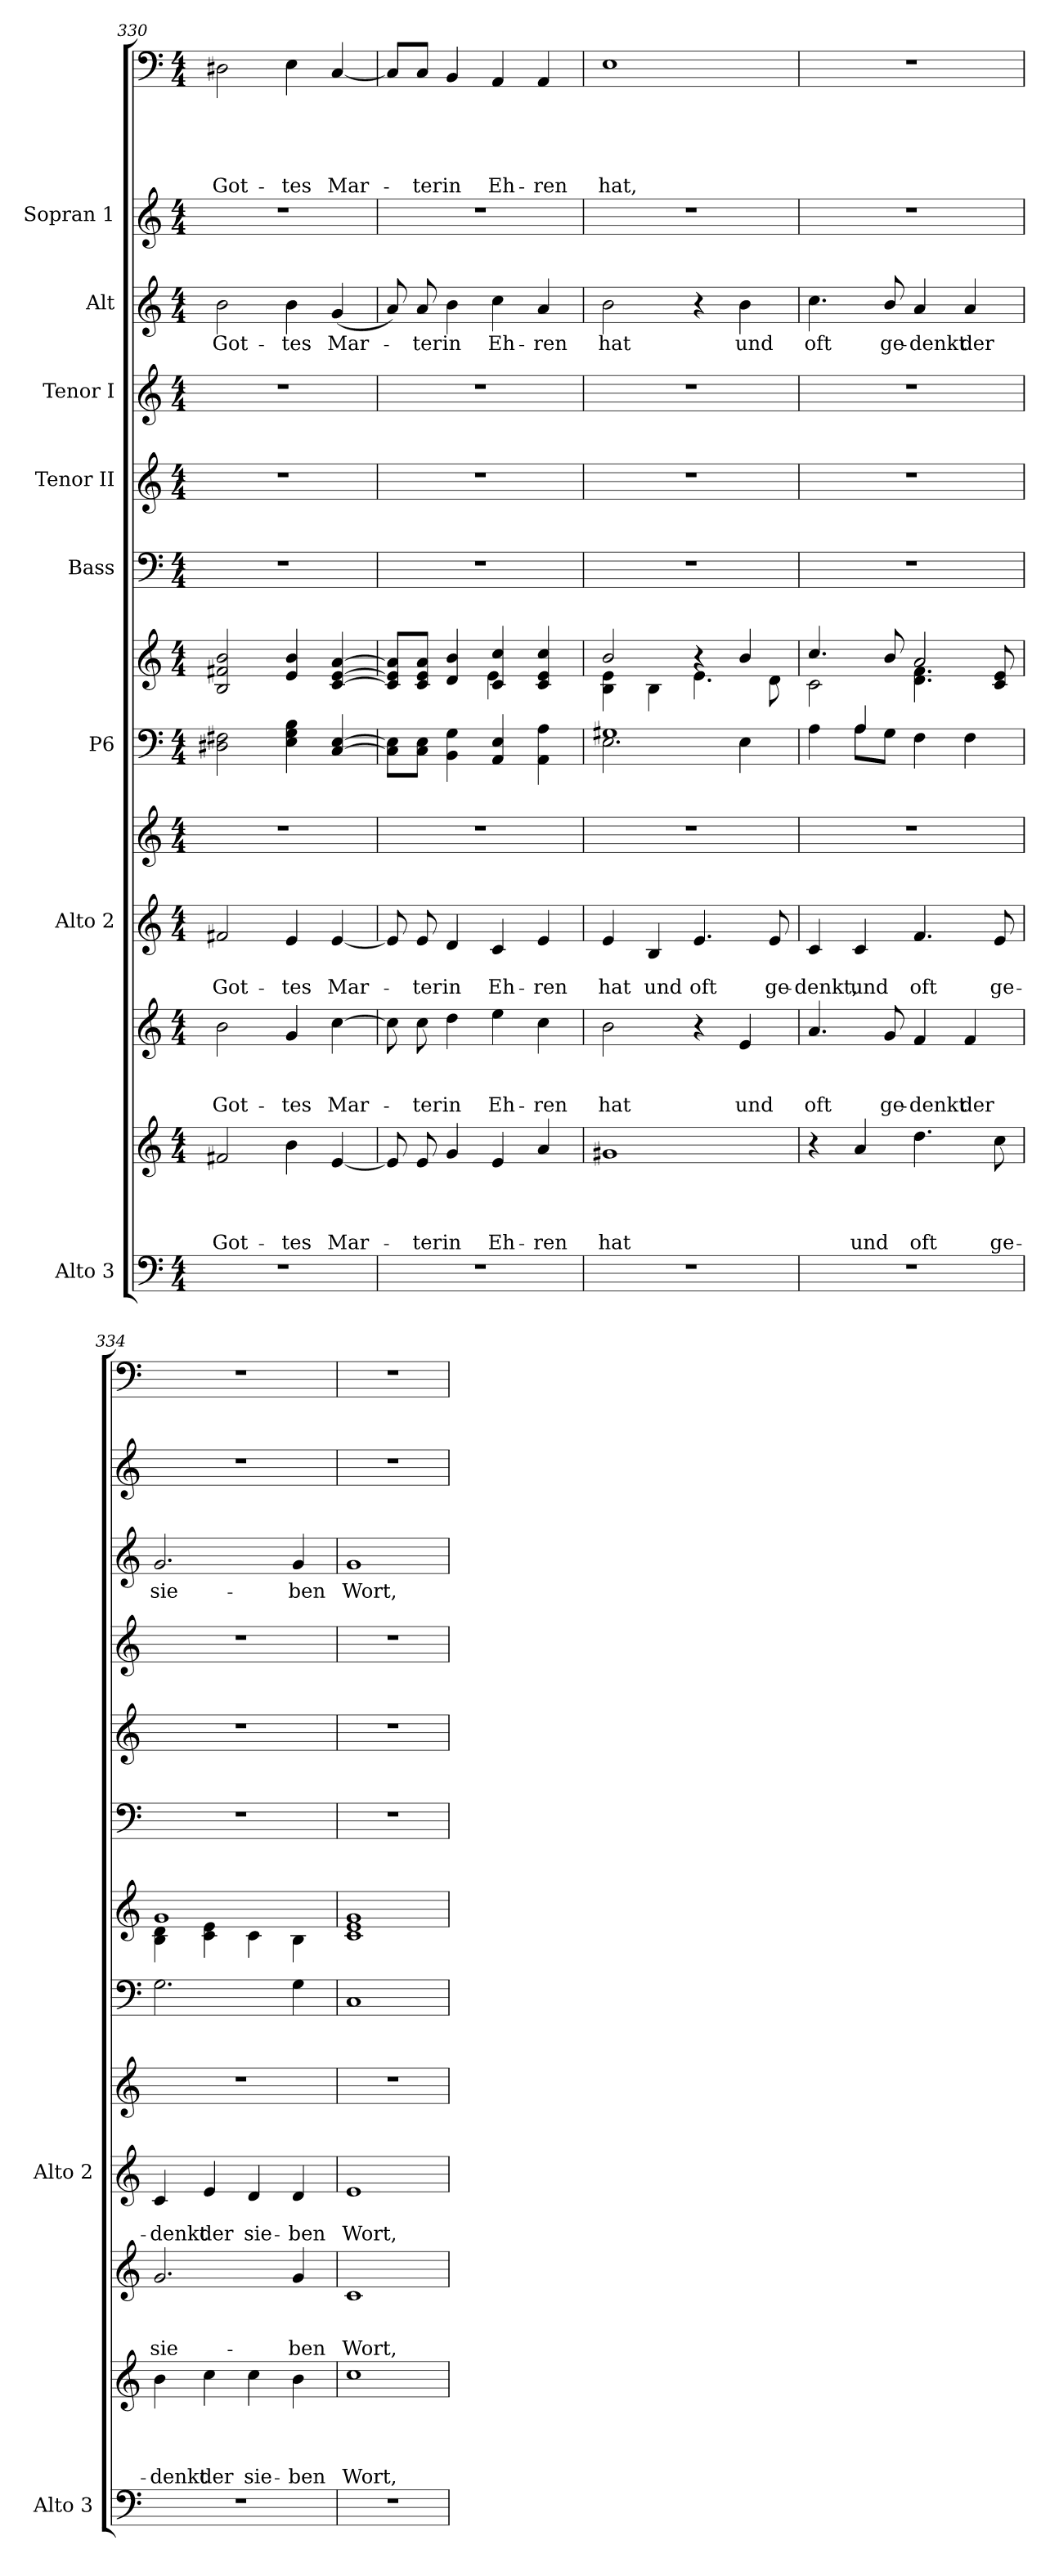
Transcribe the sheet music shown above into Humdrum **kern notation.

**kern	**kern	**text	**text	**text	**text	**kern	**text	**text	**text	**kern	**text	**text	**kern	**kern	**kern	**kern	**kern	**kern	**kern	**text	**kern	**kern	**text	**text	**text	**text	**text
*part11	*part10	*part10	*part10	*part10	*part10	*part9	*part9	*part9	*part9	*part8	*part8	*part8	*part8	*part7	*part7	*part6	*part5	*part4	*part3	*part3	*part2	*part1	*part1	*part1	*part1	*part1	*part1
*staff13	*staff12	*staff12	*staff12	*staff12	*staff12	*staff11	*staff11	*staff11	*staff11	*staff10	*staff10	*staff10	*staff9	*staff8	*staff7	*staff6	*staff5	*staff4	*staff3	*staff3	*staff2	*staff1	*staff1	*staff1	*staff1	*staff1	*staff1
*I"Alto 3	*	*	*	*	*	*	*	*	*	*I"Alto 2	*	*	*	*I"P6	*	*I"Bass	*I"Tenor II	*I"Tenor I	*I"Alt	*	*I"Sopran 1	*	*	*	*	*	*
*I'Alto 3	*	*	*	*	*	*	*	*	*	*I'Alto 2	*	*	*	*	*	*	*	*	*	*	*	*	*	*	*	*	*
*clefF4	*clefG2	*	*	*	*	*clefG2	*	*	*	*clefG2	*	*	*clefG2	*clefF4	*clefG2	*clefF4	*clefG2	*clefG2	*clefG2	*	*clefG2	*clefF4	*	*	*	*	*
*	*ITrd7c12	*	*	*	*	*ITrd7c12	*	*	*	*	*	*	*	*	*	*	*ITrd7c12	*ITrd7c12	*	*	*	*	*	*	*	*	*
*k[]	*k[]	*	*	*	*	*k[]	*	*	*	*k[]	*	*	*k[]	*k[]	*k[]	*k[]	*k[]	*k[]	*k[]	*	*k[]	*k[]	*	*	*	*	*
*C:	*C:	*	*	*	*	*C:	*	*	*	*C:	*	*	*C:	*C:	*C:	*C:	*C:	*C:	*C:	*	*C:	*C:	*	*	*	*	*
*M4/4	*M4/4	*	*	*	*	*M4/4	*	*	*	*M4/4	*	*	*M4/4	*M4/4	*M4/4	*M4/4	*M4/4	*M4/4	*M4/4	*	*M4/4	*M4/4	*	*	*	*	*
=330	=330	=330	=330	=330	=330	=330	=330	=330	=330	=330	=330	=330	=330	=330	=330	=330	=330	=330	=330	=330	=330	=330	=330	=330	=330	=330	=330
!	!	!	!	!	!LO:LY:b	!	!	!	!LO:LY:b	!	!	!LO:LY:b	!	!	!	!	!	!	!	!LO:LY:b	!	!	!	!	!	!	!LO:LY:b
*	*	*	*	*	*	*	*	*	*	*	*	*	*	*^	*^	*	*	*	*	*	*	*	*	*	*	*	*
*	*	*	*	*	*	*	*	*	*	*	*	*	*	*	*	*	*^	*	*	*	*	*	*	*	*	*	*	*	*
1r	2F#X/	.	.	.	Got-	2B\	.	.	Got-	2f#X/	.	Got-	1r	2D#X\ 2F#X\	1ryy	2B/ 2f#X/ 2b/	1ryy	1ryy	1r	1r	1r	2b\	Got-	1r	2D#X\	.	.	.	.	Got-
!	!	!	!	!	!LO:LY:b	!	!	!	!LO:LY:b	!	!	!LO:LY:b	!	!	!	!	!	!	!	!	!	!	!LO:LY:b	!	!	!	!	!	!	!LO:LY:b
.	4B\	.	.	.	-tes	4G/	.	.	-tes	4e/	.	-tes	.	4E\ 4G\ 4B\	.	4e/ 4b/	.	.	.	.	.	4b\	-tes	.	4E\	.	.	.	.	-tes
!	!	!	!	!	!LO:LY:b	!	!	!	!LO:LY:b	!	!	!LO:LY:b	!	!	!	!	!	!	!	!	!	!	!LO:LY:b	!	!	!	!	!	!	!LO:LY:b
.	[<4E/	.	.	.	Mar-	[>4c\	.	.	Mar-	[<4e/	.	Mar-	.	[<4C/ [>4E/	.	[<4c/ [<4e/ [>4a/	.	.	.	.	.	(<4g/	Mar-	.	[<4C/	.	.	.	.	Mar-
=331	=331	=331	=331	=331	=331	=331	=331	=331	=331	=331	=331	=331	=331	=331	=331	=331	=331	=331	=331	=331	=331	=331	=331	=331	=331	=331	=331	=331	=331	=331
1r	8E/]	.	.	.	.	8c\]	.	.	.	8e/]	.	.	1r	8C\] 8E\]L	1ryy	8c/] 8e/] 8a/]L	1ryy	2ryy	1r	1r	1r	8a/)	.	1r	8C/L]	.	.	.	.	.
!	!	!	!	!	!LO:LY:b	!	!	!	!LO:LY:b	!	!	!LO:LY:b	!	!	!	!	!	!	!	!	!	!	!LO:LY:b	!	!	!	!	!	!	!LO:LY:b
.	8E/	.	.	.	-ter	8c\	.	.	-ter	8e/	.	-ter	.	8C\ 8E\J	.	8c/ 8e/ 8a/J	.	.	.	.	.	8a/	-ter	.	8C/J	.	.	.	.	-ter
!	!	!	!	!	!LO:LY:b	!	!	!	!LO:LY:b	!	!	!LO:LY:b	!	!	!	!	!	!	!	!	!	!	!LO:LY:b	!	!	!	!	!	!	!LO:LY:b
.	4G/	.	.	.	in	4d\	.	.	in	4d/	.	in	.	4BB\ 4G\	.	4d/ 4b/	.	.	.	.	.	4b\	in	.	4BB/	.	.	.	.	in
!	!	!	!	!	!LO:LY:b	!	!	!	!LO:LY:b	!	!	!LO:LY:b	!	!	!	!	!	!	!	!	!	!	!LO:LY:b	!	!	!	!	!	!	!LO:LY:b
.	4E/	.	.	.	Eh-	4e\	.	.	Eh-	4c/	.	Eh-	.	4AA/ 4E/	.	4c/ 4cc/	.	4e\	.	.	.	4cc\	Eh-	.	4AA/	.	.	.	.	Eh-
!	!	!	!	!	!LO:LY:b	!	!	!	!LO:LY:b	!	!	!LO:LY:b	!	!	!	!	!	!	!	!	!	!	!LO:LY:b	!	!	!	!	!	!	!LO:LY:b
.	4A/	.	.	.	-ren	4c\	.	.	-ren	4e/	.	-ren	.	4AA\ 4A\	.	4c/ 4e/ 4cc/	.	4ryy	.	.	.	4a/	-ren	.	4AA/	.	.	.	.	-ren
=332	=332	=332	=332	=332	=332	=332	=332	=332	=332	=332	=332	=332	=332	=332	=332	=332	=332	=332	=332	=332	=332	=332	=332	=332	=332	=332	=332	=332	=332	=332
!	!	!	!	!	!LO:LY:b	!	!	!	!LO:LY:b	!	!	!LO:LY:b	!	!	!	!	!	!	!	!	!	!	!LO:LY:b	!	!	!	!	!	!	!LO:LY:b
1r	1G#X	.	.	.	hat	2B\	.	.	hat	4e/	.	hat	1r	1G#X	2.E\	4B\ 4e\	1ryy	2b/	1r	1r	1r	2b\	hat	1r	1E	.	.	.	.	hat,
!	!	!	!	!	!	!	!	!	!	!	!	!LO:LY:b	!	!	!	!	!	!	!	!	!	!	!	!	!	!	!	!	!	!
.	.	.	.	.	.	.	.	.	.	4B/	.	und	.	.	.	4B\	.	.	.	.	.	.	.	.	.	.	.	.	.	.
!	!	!	!	!	!	!	!	!	!	!	!	!LO:LY:b	!	!	!	!	!	!	!	!	!	!	!	!	!	!	!	!	!	!
.	.	.	.	.	.	4r	.	.	.	4.e/	.	oft	.	.	.	4.e\	.	4r	.	.	.	4r	.	.	.	.	.	.	.	.
!	!	!	!	!	!	!	!	!	!LO:LY:b	!	!	!	!	!	!	!	!	!	!	!	!	!	!LO:LY:b	!	!	!	!	!	!	!
.	.	.	.	.	.	4E/	.	.	und	.	.	.	.	.	4E\	.	.	4b/	.	.	.	4b\	und	.	.	.	.	.	.	.
!	!	!	!	!	!	!	!	!	!	!	!	!LO:LY:b	!	!	!	!	!	!	!	!	!	!	!	!	!	!	!	!	!	!
.	.	.	.	.	.	.	.	.	.	8e/	.	ge-	.	.	.	8d\	.	.	.	.	.	.	.	.	.	.	.	.	.	.
=333	=333	=333	=333	=333	=333	=333	=333	=333	=333	=333	=333	=333	=333	=333	=333	=333	=333	=333	=333	=333	=333	=333	=333	=333	=333	=333	=333	=333	=333	=333
!	!	!	!	!	!	!	!	!	!LO:LY:b	!	!	!LO:LY:b	!	!	!	!	!	!	!	!	!	!	!LO:LY:b	!	!	!	!	!	!	!
1r	4r	.	.	.	.	4.A/	.	.	oft	4c/	.	-denkt,	1r	4ryy	4A\	4.cc/	1ryy	2c\	1r	1r	1r	4.cc\	oft	1r	1r	.	.	.	.	.
!	!	!	!	!	!LO:LY:b	!	!	!	!	!	!	!LO:LY:b	!	!	!	!	!	!	!	!	!	!	!	!	!	!	!	!	!	!
.	4A/	.	.	.	und	.	.	.	.	4c/	.	und	.	4A/	8A\L	.	.	.	.	.	.	.	.	.	.	.	.	.	.	.
!	!	!	!	!	!	!	!	!	!LO:LY:b	!	!	!	!	!	!	!	!	!	!	!	!	!	!LO:LY:b	!	!	!	!	!	!	!
.	.	.	.	.	.	8G/	.	.	ge-	.	.	.	.	.	8G\J	8b/	.	.	.	.	.	8b/	ge-	.	.	.	.	.	.	.
!	!	!	!	!	!LO:LY:b	!	!	!	!LO:LY:b	!	!	!LO:LY:b	!	!	!	!	!	!	!	!	!	!	!LO:LY:b	!	!	!	!	!	!	!
.	4.d\	.	.	.	oft	4F/	.	.	-denkt	4.f/	.	oft	.	4F\	2ryy	4.d\ 4.f\	.	2a/	.	.	.	4a/	-denkt	.	.	.	.	.	.	.
!	!	!	!	!	!	!	!	!	!LO:LY:b	!	!	!	!	!	!	!	!	!	!	!	!	!	!LO:LY:b	!	!	!	!	!	!	!
.	.	.	.	.	.	4F/	.	.	der	.	.	.	.	4F\	.	.	.	.	.	.	.	4a/	der	.	.	.	.	.	.	.
!	!	!	!	!	!LO:LY:b	!	!	!	!	!	!	!LO:LY:b	!	!	!	!	!	!	!	!	!	!	!	!	!	!	!	!	!	!
.	8c\	.	.	.	ge-	.	.	.	.	8e/	.	ge-	.	.	.	8c/ 8e/	.	.	.	.	.	.	.	.	.	.	.	.	.	.
!!LO:LB:g=z
=334	=334	=334	=334	=334	=334	=334	=334	=334	=334	=334	=334	=334	=334	=334	=334	=334	=334	=334	=334	=334	=334	=334	=334	=334	=334	=334	=334	=334	=334	=334
!	!	!	!	!	!LO:LY:b	!	!	!	!LO:LY:b	!	!	!LO:LY:b	!	!	!	!	!	!	!	!	!	!	!LO:LY:b	!	!	!	!	!	!	!
1r	4B\	.	.	.	-denkt	2.G/	.	.	sie-	4c/	.	-denkt	1r	2.G\	1ryy	4B\ 4d\	1ryy	1g	1r	1r	1r	2.g/	sie-	1r	1r	.	.	.	.	.
!	!	!	!	!	!LO:LY:b	!	!	!	!	!	!	!LO:LY:b	!	!	!	!	!	!	!	!	!	!	!	!	!	!	!	!	!	!
.	4c\	.	.	.	der	.	.	.	.	4e/	.	der	.	.	.	4c\ 4e\	.	.	.	.	.	.	.	.	.	.	.	.	.	.
!	!	!	!	!	!LO:LY:b	!	!	!	!	!	!	!LO:LY:b	!	!	!	!	!	!	!	!	!	!	!	!	!	!	!	!	!	!
.	4c\	.	.	.	sie-	.	.	.	.	4d/	.	sie-	.	.	.	4c\	.	.	.	.	.	.	.	.	.	.	.	.	.	.
!	!	!	!	!	!LO:LY:b	!	!	!	!LO:LY:b	!	!	!LO:LY:b	!	!	!	!	!	!	!	!	!	!	!LO:LY:b	!	!	!	!	!	!	!
.	4B\	.	.	.	-ben	4G/	.	.	-ben	4d/	.	-ben	.	4G\	.	4B\	.	.	.	.	.	4g/	-ben	.	.	.	.	.	.	.
=335	=335	=335	=335	=335	=335	=335	=335	=335	=335	=335	=335	=335	=335	=335	=335	=335	=335	=335	=335	=335	=335	=335	=335	=335	=335	=335	=335	=335	=335	=335
!	!	!	!	!	!LO:LY:b	!	!	!	!LO:LY:b	!	!	!LO:LY:b	!	!	!	!	!	!	!	!	!	!	!LO:LY:b	!	!	!	!	!	!	!
1r	1c	.	.	.	Wort,	1C	.	.	Wort,	1e	.	Wort,	1r	1C	1ryy	1c 1e 1g	1ryy	1ryy	1r	1r	1r	1g	Wort,	1r	1r	.	.	.	.	.
*	*	*	*	*	*	*	*	*	*	*	*	*	*	*v	*v	*	*	*	*	*	*	*	*	*	*	*	*	*	*	*
*	*	*	*	*	*	*	*	*	*	*	*	*	*	*	*v	*v	*v	*	*	*	*	*	*	*	*	*	*	*	*
=	=	=	=	=	=	=	=	=	=	=	=	=	=	=	=	=	=	=	=	=	=	=	=	=	=	=	=
*-	*-	*-	*-	*-	*-	*-	*-	*-	*-	*-	*-	*-	*-	*-	*-	*-	*-	*-	*-	*-	*-	*-	*-	*-	*-	*-	*-
